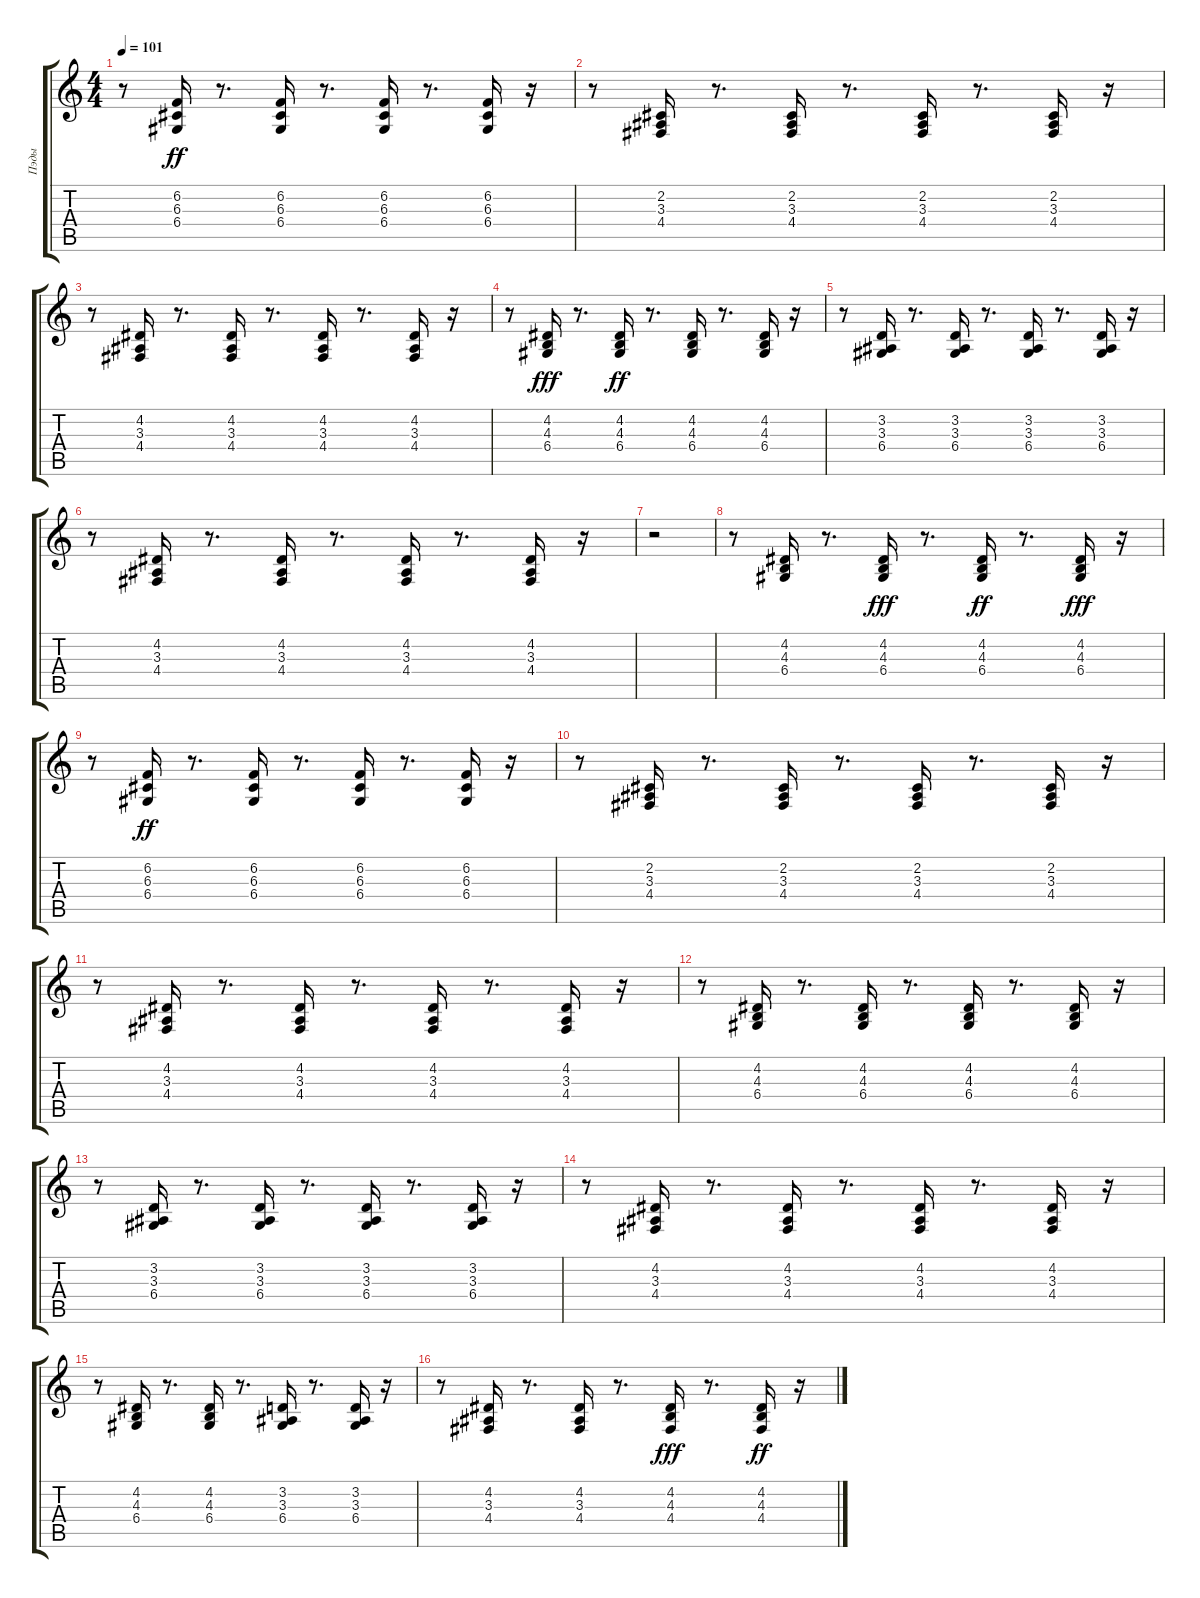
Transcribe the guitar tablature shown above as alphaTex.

\track ("Пэды" "Пэды") {instrument pad3polysynth}
\staff {score tabs}
\tuning (E4 B3 G3 D3 A2 E2) {hide}
\ts (4 4)
\tempo 101
\clef g2
\ks c
r.8{dy ff} (6.2 6.3 6.4).16 r.8{d} (6.2 6.3 6.4).16 r.8{d} (6.2 6.3 6.4).16 r.8{d} (6.2 6.3 6.4).16 r.16 |
r.8 (2.2 3.3 4.4).16 r.8{d} (2.2 3.3 4.4).16 r.8{d} (2.2 3.3 4.4).16 r.8{d} (2.2 3.3 4.4).16 r.16 |
r.8 (4.2 3.3 4.4).16 r.8{d} (4.2 3.3 4.4).16 r.8{d} (4.2 3.3 4.4).16 r.8{d} (4.2 3.3 4.4).16 r.16 |
r.8 (4.2 4.3 6.4).16{dy fff} r.8{d} (4.2 4.3 6.4).16{dy ff} r.8{d} (4.2 4.3 6.4).16 r.8{d} (4.2 4.3 6.4).16 r.16 |
r.8 (3.2 3.3 6.4).16 r.8{d} (3.2 3.3 6.4).16 r.8{d} (3.2 3.3 6.4).16 r.8{d} (3.2 3.3 6.4).16 r.16 |
r.8 (4.2 3.3 4.4).16 r.8{d} (4.2 3.3 4.4).16 r.8{d} (4.2 3.3 4.4).16 r.8{d} (4.2 3.3 4.4).16 r.16 |
r.2 |
r.8 (4.2 4.3 6.4).16 r.8{d} (4.2 4.3 6.4).16{dy fff} r.8{d} (4.2 4.3 6.4).16{dy ff} r.8{d} (4.2 4.3 6.4).16{dy fff} r.16 |
r.8 (6.2 6.3 6.4).16{dy ff} r.8{d} (6.2 6.3 6.4).16 r.8{d} (6.2 6.3 6.4).16 r.8{d} (6.2 6.3 6.4).16 r.16 |
r.8 (2.2 3.3 4.4).16 r.8{d} (2.2 3.3 4.4).16 r.8{d} (2.2 3.3 4.4).16 r.8{d} (2.2 3.3 4.4).16 r.16 |
r.8 (4.2 3.3 4.4).16 r.8{d} (4.2 3.3 4.4).16 r.8{d} (4.2 3.3 4.4).16 r.8{d} (4.2 3.3 4.4).16 r.16 |
r.8 (4.2 4.3 6.4).16 r.8{d} (4.2 4.3 6.4).16 r.8{d} (4.2 4.3 6.4).16 r.8{d} (4.2 4.3 6.4).16 r.16 |
r.8 (3.2 3.3 6.4).16 r.8{d} (3.2 3.3 6.4).16 r.8{d} (3.2 3.3 6.4).16 r.8{d} (3.2 3.3 6.4).16 r.16 |
r.8 (4.2 3.3 4.4).16 r.8{d} (4.2 3.3 4.4).16 r.8{d} (4.2 3.3 4.4).16 r.8{d} (4.2 3.3 4.4).16 r.16 |
r.8 (4.2 4.3 6.4).16 r.8{d} (4.2 4.3 6.4).16 r.8{d} (3.2 3.3 6.4).16 r.8{d} (3.2 3.3 6.4).16 r.16 |
r.8 (4.2 3.3 4.4).16 r.8{d} (4.2 3.3 4.4).16 r.8{d} (4.2 4.3 4.4).16{dy fff} r.8{d} (4.2 4.3 4.4).16{dy ff} r.16
